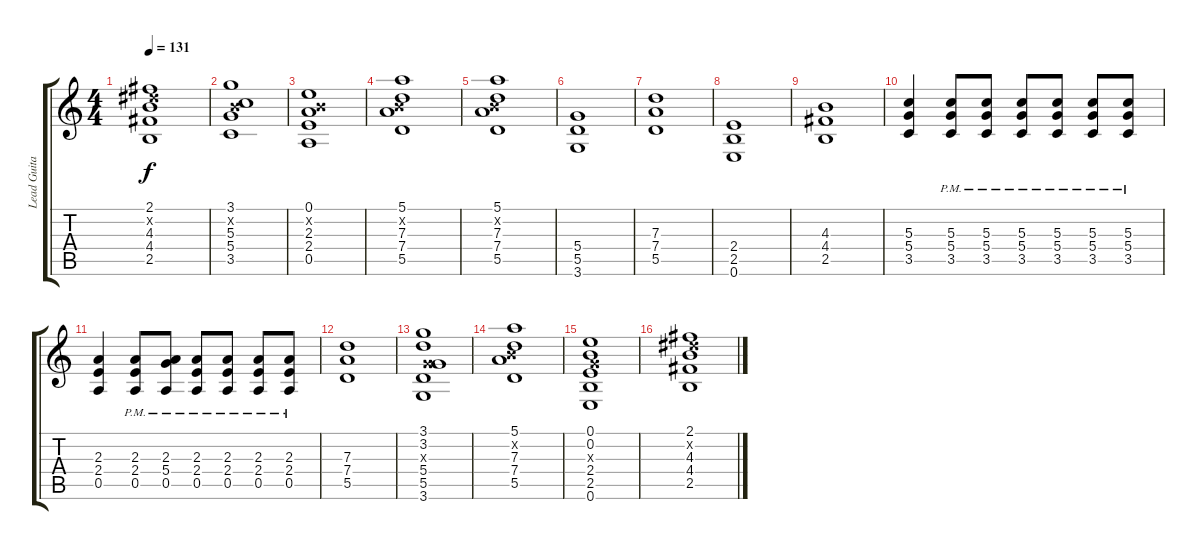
\track ("Lead Guitar" "Lead Guita") {instrument distortionguitar}
\staff {score tabs}
\tuning (E4 B3 G3 D3 A2 E2) {hide}
\ts (4 4)
\tempo 131
\clef g2
\ks c
(2.1 4.2{x} 4.3 4.4 2.5).1{dy f} |
(3.1 0.2{x} 5.3 5.4 3.5).1 |
(0.1 0.2{x} 2.3 2.4 0.5).1 |
(5.1 0.2{x} 7.3 7.4 5.5).1 |
(5.1 0.2{x} 7.3 7.4 5.5).1 |
(5.4 5.5 3.6).1 |
(7.3 7.4 5.5).1 |
(2.4 2.5 0.6).1 |
(4.3 4.4 2.5).1 |
(5.3 5.4 3.5).4 (5.3{pm} 5.4{pm} 3.5{pm}).8 (5.3{pm} 5.4{pm} 3.5{pm}).8 (5.3{pm} 5.4{pm} 3.5{pm}).8 (5.3{pm} 5.4{pm} 3.5{pm}).8 (5.3{pm} 5.4{pm} 3.5{pm}).8 (5.3{pm} 5.4{pm} 3.5{pm}).8 |
(2.3 2.4 0.5).4 (2.3{pm} 2.4{pm} 0.5{pm}).8 (2.3{pm} 5.4{pm} 0.5{pm}).8 (2.3{pm} 2.4{pm} 0.5{pm}).8 (2.3{pm} 2.4{pm} 0.5{pm}).8 (2.3{pm} 2.4{pm} 0.5{pm}).8 (2.3{pm} 2.4{pm} 0.5{pm}).8 |
(7.3 7.4 5.5).1 |
(3.1 3.2 0.3{x} 5.4 5.5 3.6).1 |
(5.1 0.2{x} 7.3 7.4 5.5).1 |
(0.1 0.2 0.3{x} 2.4 2.5 0.6).1 |
(2.1 4.2{x} 4.3 4.4 2.5).1
